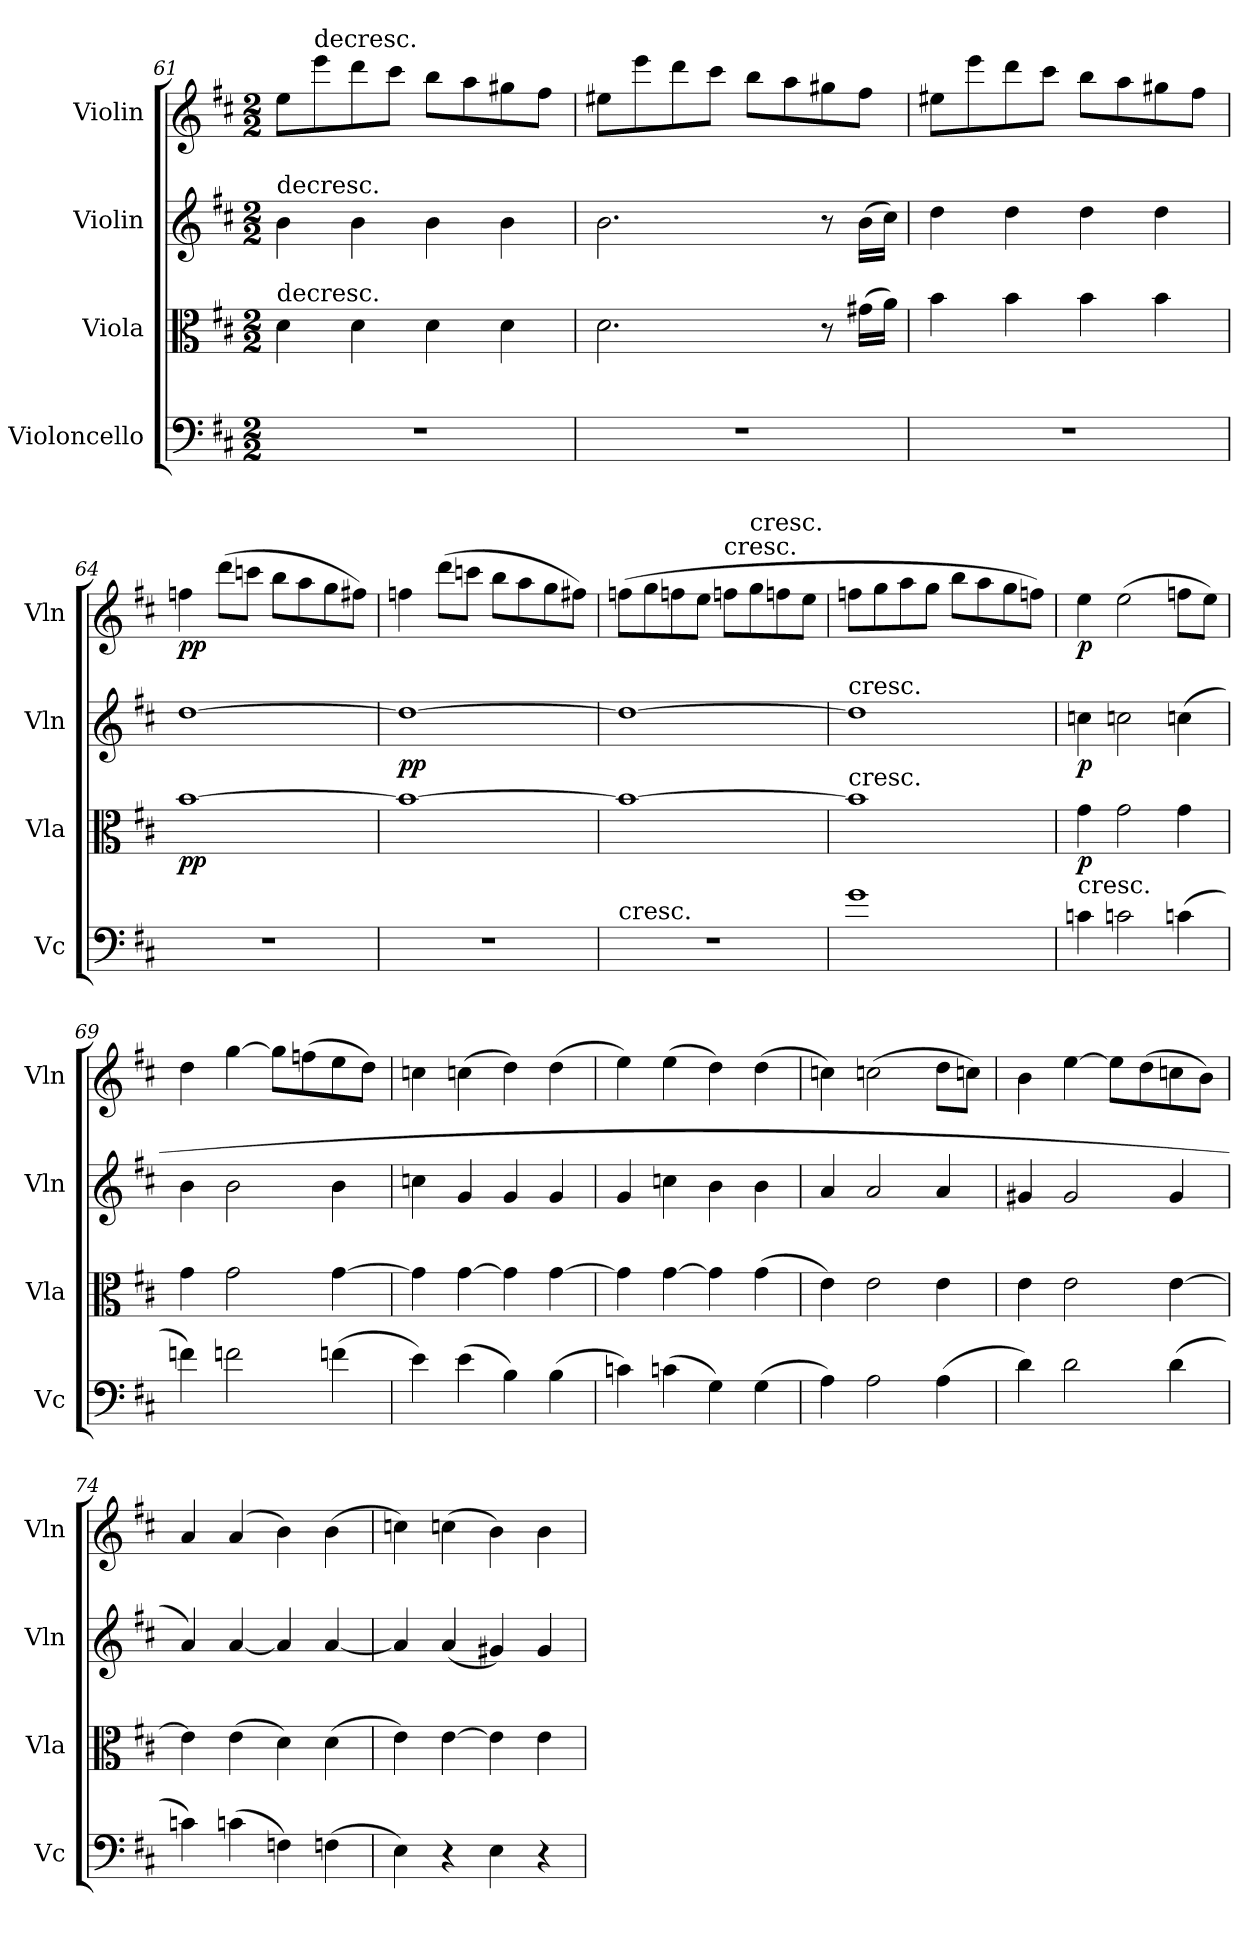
**kern	**kern	**dynam	**kern	**dynam	**kern	**dynam
*part4	*part3	*part3	*part2	*part2	*part1	*part1
*staff4	*staff3	*staff3	*staff2	*staff2	*staff1	*staff1
*I"Violoncello	*I"Viola	*	*I"Violin	*	*I"Violin	*
*I'Vc	*I'Vla	*	*I'Vln	*	*I'Vln	*
*clefF4	*clefC3	*	*clefG2	*	*clefG2	*
*k[f#c#]	*k[f#c#]	*	*k[f#c#]	*	*k[f#c#]	*
*M2/2	*M2/2	*	*M2/2	*	*M2/2	*
=61	=61	=61	=61	=61	=61	=61
!	!	!	!LO:TX:t=decresc.	!	!	!
!	!LO:TX:t=decresc.	!	!	!	!	!
1r	4d\	.	4b\	.	8ee\L	.
!	!	!	!	!	!LO:TX:t=decresc.	!
.	.	.	.	.	8eee\	.
.	4d\	.	4b\	.	8ddd\	.
.	.	.	.	.	8ccc#\J	.
.	4d\	.	4b\	.	8bb\L	.
.	.	.	.	.	8aa\	.
.	4d\	.	4b\	.	8gg#X\	.
.	.	.	.	.	8ff#\J	.
=62	=62	=62	=62	=62	=62	=62
1r	2.d\	.	2.b\	.	8ee#X\L	.
.	.	.	.	.	8eee\	.
.	.	.	.	.	8ddd\	.
.	.	.	.	.	8ccc#\J	.
.	.	.	.	.	8bb\L	.
.	.	.	.	.	8aa\	.
.	8r	.	8r	.	8gg#X\	.
.	(16g#X\LL	.	(16b\LL	.	8ff#\J	.
.	16a\JJ)	.	16cc#\JJ)	.	.	.
=63	=63	=63	=63	=63	=63	=63
1r	4b\	.	4dd\	.	8ee#X\L	.
.	.	.	.	.	8eee\	.
.	4b\	.	4dd\	.	8ddd\	.
.	.	.	.	.	8ccc#\J	.
.	4b\	.	4dd\	.	8bb\L	.
.	.	.	.	.	8aa\	.
.	4b\	.	4dd\	.	8gg#X\	.
.	.	.	.	.	8ff#\J	.
=64	=64	=64	=64	=64	=64	=64
1r	[1b	pp	[1dd	.	4ffn\	pp
.	.	.	.	.	(8ddd\L	.
.	.	.	.	.	8cccn\J	.
.	.	.	.	.	8bb\L	.
.	.	.	.	.	8aa\	.
.	.	.	.	.	8gg\	.
.	.	.	.	.	8ff#X\J)	.
=65	=65	=65	=65	=65	=65	=65
1r	1b_	.	1dd_	pp	4ffn\	.
.	.	.	.	.	(8ddd\L	.
.	.	.	.	.	8cccn\J	.
.	.	.	.	.	8bb\L	.
.	.	.	.	.	8aa\	.
.	.	.	.	.	8gg\	.
.	.	.	.	.	8ff#X\J)	.
=66	=66	=66	=66	=66	=66	=66
!LO:TX:t=cresc.	!	!	!	!	!	!
1r	1b_	.	1dd_	.	(8ffn\L	.
.	.	.	.	.	8gg\	.
.	.	.	.	.	8ffn\	.
.	.	.	.	.	8ee\J	.
!	!	!	!	!	!LO:TX:t=cresc.	!
.	.	.	.	.	8ffn\L	.
!	!	!	!	!	!LO:TX:t=cresc.	!
.	.	.	.	.	8gg\	.
.	.	.	.	.	8ffn\	.
.	.	.	.	.	8ee\J	.
=67	=67	=67	=67	=67	=67	=67
!	!	!	!LO:TX:t=cresc.	!	!	!
!	!LO:TX:t=cresc.	!	!	!	!	!
1g	1b]	.	1dd]	.	8ffn\L	.
.	.	.	.	.	8gg\	.
.	.	.	.	.	8aa\	.
.	.	.	.	.	8gg\J	.
.	.	.	.	.	8bb\L	.
.	.	.	.	.	8aa\	.
.	.	.	.	.	8gg\	.
.	.	.	.	.	8ffn\J)	.
=68	=68	=68	=68	=68	=68	=68
!LO:TX:t=cresc.	!	!	!	!	!	!
4cn\	4g\	p	4ccn\	p	4ee\	p
2cn\	2g\	.	2ccn\	.	(2ee\	.
(4cn\	4g\	.	(4ccn\	.	8ffn\L	.
.	.	.	.	.	8ee\J)	.
=69	=69	=69	=69	=69	=69	=69
4fn\)	4g\	.	4b\	.	4dd\	.
2fn\	2g\	.	2b\	.	[4gg\	.
.	.	.	.	.	8gg\L]	.
.	.	.	.	.	(8ffn\	.
(4fn\	[4g\	.	4b\	.	8ee\	.
.	.	.	.	.	8dd\J)	.
=70	=70	=70	=70	=70	=70	=70
4e\)	4g\]	.	4ccn\	.	4ccn\	.
(4e\	[4g\	.	4g/	.	(4ccn\	.
4B\)	4g\]	.	4g/	.	4dd\)	.
(4B\	[4g\	.	4g/	.	(4dd\	.
=71	=71	=71	=71	=71	=71	=71
4cn\)	4g\]	.	4g/	.	4ee\)	.
(4cn\	[4g\	.	4ccn\	.	(4ee\	.
4G\)	4g\]	.	4b\	.	4dd\)	.
(4G\	(4g\	.	4b\	.	(4dd\	.
=72	=72	=72	=72	=72	=72	=72
4A\)	4e\)	.	4a/	.	4ccn\)	.
2A\	2e\	.	2a/	.	(2ccn\	.
(4A\	4e\	.	4a/	.	8dd\L	.
.	.	.	.	.	8ccn\J)	.
=73	=73	=73	=73	=73	=73	=73
4d\)	4e\	.	4g#X/	.	4b\	.
2d\	2e\	.	2g#/	.	[4ee\	.
.	.	.	.	.	8ee\L]	.
.	.	.	.	.	(8dd\	.
(4d\	[4e\	.	4g#/	.	8ccn\	.
.	.	.	.	.	8b\J)	.
=74	=74	=74	=74	=74	=74	=74
4cn\)	4e\]	.	4a/)	.	4a/	.
(4cn\	(4e\	.	[4a/	.	(4a/	.
4Fn\)	4d\)	.	4a/]	.	4b\)	.
(4Fn\	(4d\	.	[4a/	.	(4b\	.
=75	=75	=75	=75	=75	=75	=75
4E\)	4e\)	.	4a/]	.	4ccn\)	.
4r	[4e\	.	(4a/	.	(4ccn\	.
4E\	4e\]	.	4g#X/)	.	4b\)	.
4r	4e\	.	4g#/	.	4b\	.
=	=	=	=	=	=	=
*-	*-	*-	*-	*-	*-	*-
